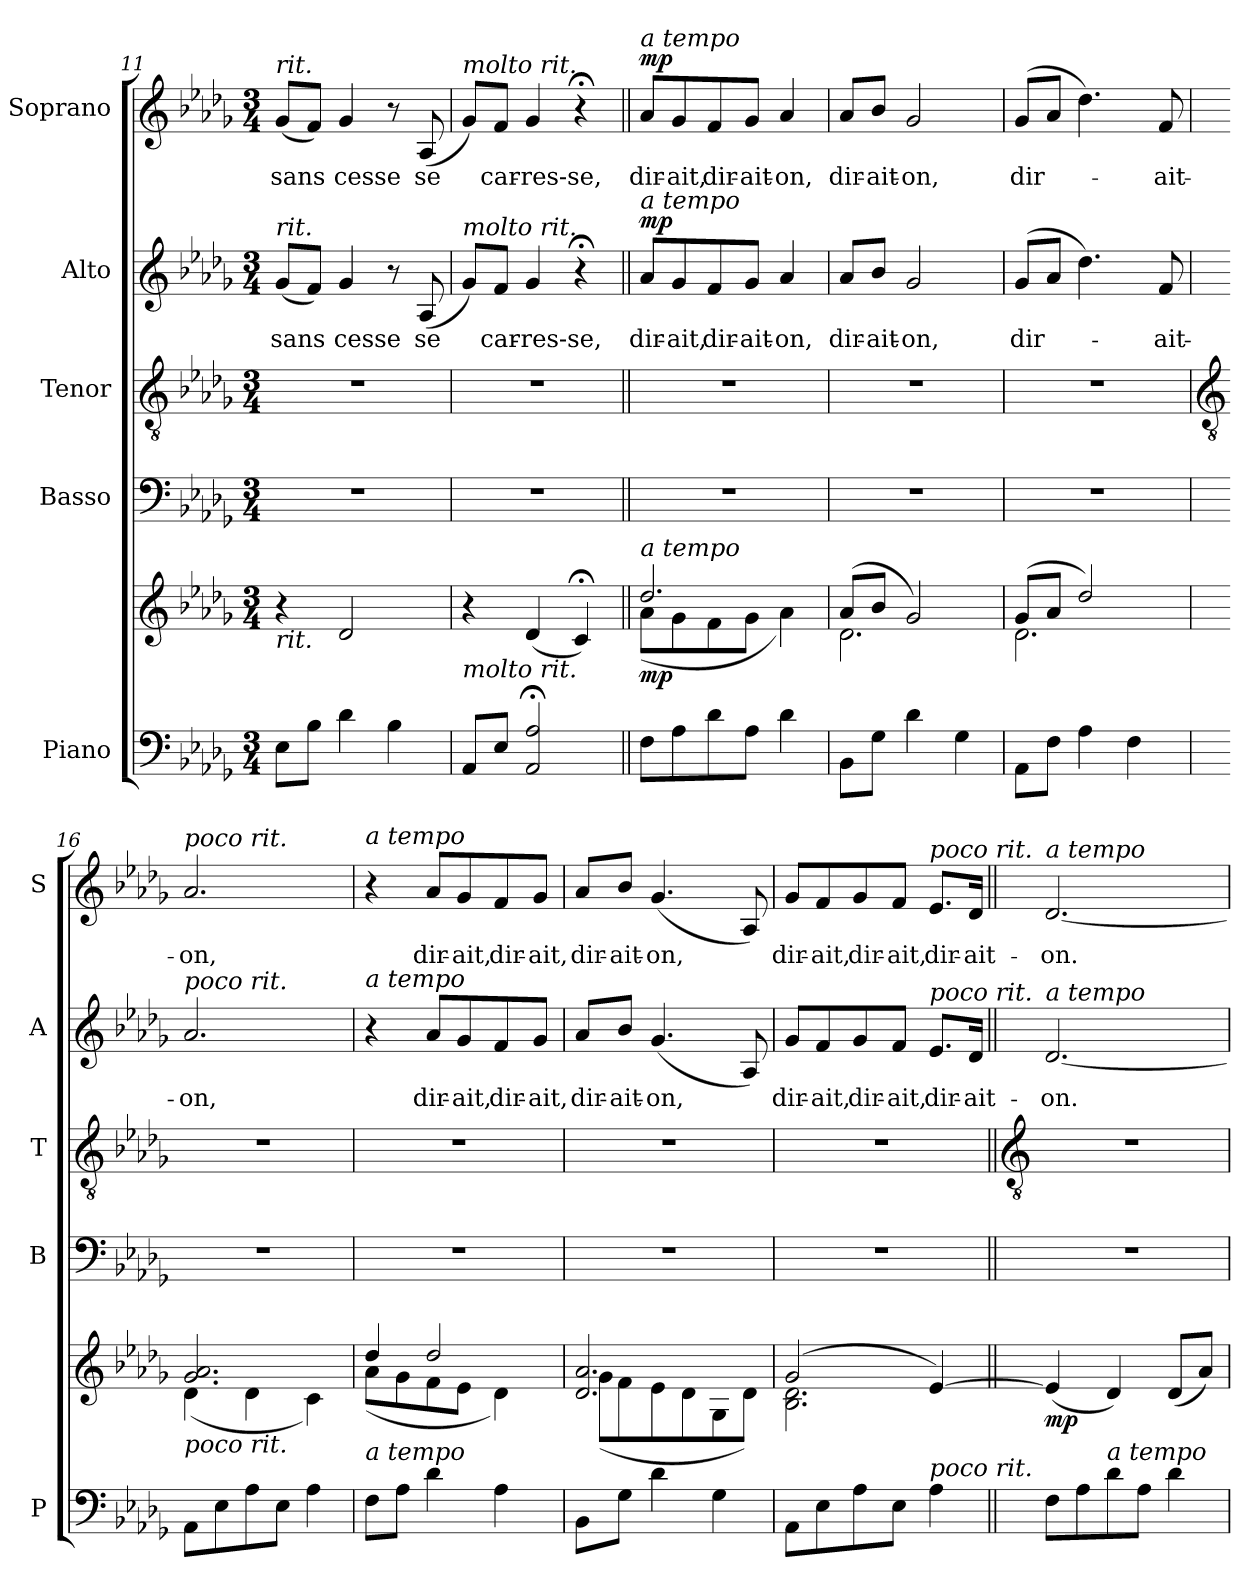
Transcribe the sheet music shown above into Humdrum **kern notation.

**kern	**kern	**dynam	**kern	**kern	**kern	**text	**dynam	**kern	**text	**dynam
*part5	*part5	*part5	*part4	*part3	*part2	*part2	*part2	*part1	*part1	*part1
*staff6	*staff5	*staff5/6	*staff4	*staff3	*staff2	*staff2	*staff2	*staff1	*staff1	*staff1
*I"Piano	*	*	*I"Basso	*I"Tenor	*I"Alto	*	*	*I"Soprano	*	*
*I'P	*	*	*I'B	*I'T	*I'A	*	*	*I'S	*	*
!!LO:PB:g=z
*clefF4	*clefG2	*	*clefF4	*clefGv2	*clefG2	*	*	*clefG2	*	*
*k[b-e-a-d-g-]	*k[b-e-a-d-g-]	*	*k[b-e-a-d-g-]	*k[b-e-a-d-g-]	*k[b-e-a-d-g-]	*	*	*k[b-e-a-d-g-]	*	*
*D-:	*D-:	*	*D-:	*D-:	*D-:	*	*	*D-:	*	*
*M3/4	*M3/4	*	*M3/4	*M3/4	*M3/4	*	*	*M3/4	*	*
=11	=11	=11	=11	=11	=11	=11	=11	=11	=11	=11
*	*^	*	*	*	*	*	*	*	*	*
!	!	!	!	!	!	!	!	!	!LO:TX:a:i:t=rit.	!	!
!	!	!	!	!	!	!LO:TX:a:i:t=rit.	!	!	!	!	!
!	!LO:TX:b:i:t=rit.	!	!	!	!	!	!	!	!	!	!
!	!	!	!	!	!	!	!LO:LY:b	!	!	!LO:LY:b	!
8E-\L	4r	2ryy	.	2.r	2.r	(8g-/L	sans	.	(8g-/L	sans	.
8B-\J	.	.	.	.	.	8f/J)	.	.	8f/J)	.	.
!	!	!	!	!	!	!	!LO:LY:b	!	!	!LO:LY:b	!
4d-\	2d-/	.	.	.	.	4g-/	cesse	.	4g-/	cesse	.
4B-\	.	4ryy	.	.	.	8r	.	.	8r	.	.
!	!	!	!	!	!	!	!LO:LY:b	!	!	!LO:LY:b	!
.	.	.	.	.	.	(8A-/	se	.	(8A-/	se	.
=12	=12	=12	=12	=12	=12	=12	=12	=12	=12	=12	=12
!	!	!	!	!	!	!	!	!	!LO:TX:a:i:t=molto rit.	!	!
!	!	!	!	!	!	!LO:TX:a:i:t=molto rit.	!	!	!	!	!
!LO:TX:a:i:t=molto rit.	!	!	!	!	!	!	!	!	!	!	!
8AA-/L	4r	2ryy	.	2.r	2.r	8g-/L)	.	.	8g-/L)	.	.
!	!	!	!	!	!	!	!LO:LY:b	!	!	!LO:LY:b	!
8E-/J	.	.	.	.	.	8f/J	car-	.	8f/J	car-	.
!	!	!	!	!	!	!	!LO:LY:b	!	!	!LO:LY:b	!
2AA-/;< 2A-/;<	(4d-/	.	.	.	.	4g-/	-res-se,	.	4g-/	-res-se,	.
.	4c;</)	4ryy	.	.	.	4r;<	.	.	4r;<	.	.
=13||	=13||	=13||	=13||	=13||	=13||	=13||	=13||	=13||	=13||	=13||	=13||
!	!	!	!	!	!	!	!	!	!LO:TX:a:i:t=a tempo	!	!
!	!	!	!	!	!	!LO:TX:a:i:t=a tempo	!	!	!	!	!
!	!LO:TX:a:i:t=a tempo	!	!	!	!	!	!	!	!	!	!
!	!	!	!LO:DY:b	!	!	!	!LO:LY:b	!LO:DY:a	!	!LO:LY:b	!LO:DY:a
8F\L	2.dd-/	(8a-\L	mp	2.r	2.r	8a-/L	dir-	mp	8a-/L	dir-	mp
!	!	!	!	!	!	!	!LO:LY:b	!	!	!LO:LY:b	!
8A-\	.	8g-\	.	.	.	8g-/	-ait,	.	8g-/	-ait,	.
!	!	!	!	!	!	!	!LO:LY:b	!	!	!LO:LY:b	!
8d-\	.	8f\	.	.	.	8f/	dir-	.	8f/	dir-	.
!	!	!	!	!	!	!	!LO:LY:b	!	!	!LO:LY:b	!
8A-\J	.	8g-\J	.	.	.	8g-/J	-ait-	.	8g-/J	-ait-	.
!	!	!	!	!	!	!	!LO:LY:b	!	!	!LO:LY:b	!
4d-\	.	4a-\)	.	.	.	4a-/	-on,	.	4a-/	-on,	.
=14	=14	=14	=14	=14	=14	=14	=14	=14	=14	=14	=14
!	!	!	!	!	!	!	!LO:LY:b	!	!	!LO:LY:b	!
8BB-\L	(>8a-/L	2.d-\	.	2.r	2.r	8a-/L	dir-	.	8a-/L	dir-	.
!	!	!	!	!	!	!	!LO:LY:b	!	!	!LO:LY:b	!
8G-\J	8b-/J	.	.	.	.	8b-/J	-ait-	.	8b-/J	-ait-	.
!	!	!	!	!	!	!	!LO:LY:b	!	!	!LO:LY:b	!
4d-\	2g-/)	.	.	.	.	2g-/	-on,	.	2g-/	-on,	.
4G-\	.	.	.	.	.	.	.	.	.	.	.
=15	=15	=15	=15	=15	=15	=15	=15	=15	=15	=15	=15
!	!	!	!	!	!	!	!LO:LY:b	!	!	!LO:LY:b	!
8AA-\L	(>8g-/L	2.d-\	.	2.r	2.r	(>8g-/L	dir-	.	(>8g-/L	dir-	.
8F\J	8a-/J	.	.	.	.	8a-/J	.	.	8a-/J	.	.
4A-\	2dd-/)	.	.	.	.	4.dd-\)	.	.	4.dd-\)	.	.
4F\	.	.	.	.	.	.	.	.	.	.	.
!	!	!	!	!	!	!	!LO:LY:b	!	!	!LO:LY:b	!
.	.	.	.	.	.	8f/	-ait-	.	8f/	-ait-	.
!!LO:LB:g=z
=16	=16	=16	=16	=16	=16	=16	=16	=16	=16	=16	=16
*	*	*	*	*	*clefGv2	*	*	*	*	*	*
!	!	!	!	!	!	!	!	!	!LO:TX:a:i:t=poco rit.	!	!
!	!	!	!	!	!	!LO:TX:a:i:t=poco rit.	!	!	!	!	!
!	!LO:TX:b:i:t=poco rit.	!	!	!	!	!	!	!	!	!	!
!	!	!	!	!	!	!	!LO:LY:b	!	!	!LO:LY:b	!
8AA-\L	2.g-/ 2.a-/	(4d-\	.	2.r	2.r	2.a-/	-on,	.	2.a-/	-on,	.
8E-\	.	.	.	.	.	.	.	.	.	.	.
8A-\	.	4d-\	.	.	.	.	.	.	.	.	.
8E-\J	.	.	.	.	.	.	.	.	.	.	.
4A-\	.	4c\)	.	.	.	.	.	.	.	.	.
=17	=17	=17	=17	=17	=17	=17	=17	=17	=17	=17	=17
!	!	!	!	!	!	!	!	!	!LO:TX:a:i:t=a tempo	!	!
!	!	!	!	!	!	!LO:TX:a:i:t=a tempo	!	!	!	!	!
!LO:TX:a:i:t=a tempo	!	!	!	!	!	!	!	!	!	!	!
8F\L	4dd-/	(8a-\L	.	2.r	2.r	4r	.	.	4r	.	.
8A-\J	.	8g-\	.	.	.	.	.	.	.	.	.
!	!	!	!	!	!	!	!LO:LY:b	!	!	!LO:LY:b	!
4d-\	2dd-/	8f\	.	.	.	8a-/L	dir-	.	8a-/L	dir-	.
!	!	!	!	!	!	!	!LO:LY:b	!	!	!LO:LY:b	!
.	.	8e-\J	.	.	.	8g-/	-ait,	.	8g-/	-ait,	.
!	!	!	!	!	!	!	!LO:LY:b	!	!	!LO:LY:b	!
4A-\	.	4d-\)	.	.	.	8f/	dir-	.	8f/	dir-	.
!	!	!	!	!	!	!	!LO:LY:b	!	!	!LO:LY:b	!
.	.	.	.	.	.	8g-/J	-ait,	.	8g-/J	-ait,	.
=18	=18	=18	=18	=18	=18	=18	=18	=18	=18	=18	=18
!	!	!	!	!	!	!	!LO:LY:b	!	!	!LO:LY:b	!
8BB-\L	2.d-/ 2.a-/	(8g-\L	.	2.r	2.r	8a-/L	dir-	.	8a-/L	dir-	.
!	!	!	!	!	!	!	!LO:LY:b	!	!	!LO:LY:b	!
8G-\J	.	8f\	.	.	.	8b-/J	-ait-	.	8b-/J	-ait-	.
!	!	!	!	!	!	!	!LO:LY:b	!	!	!LO:LY:b	!
4d-\	.	8e-\	.	.	.	(4.g-/	-on,	.	(4.g-/	-on,	.
.	.	8d-\	.	.	.	.	.	.	.	.	.
4G-\	.	8G-\	.	.	.	.	.	.	.	.	.
.	.	8d-\J)	.	.	.	8A-/)	.	.	8A-/)	.	.
=19	=19	=19	=19	=19	=19	=19	=19	=19	=19	=19	=19
!	!	!	!	!	!	!	!LO:LY:b	!	!	!LO:LY:b	!
8AA-\L	(>2g-/	2.B-\ 2.d-\	.	2.r	2.r	8g-/L	dir-	.	8g-/L	dir-	.
!	!	!	!	!	!	!	!LO:LY:b	!	!	!LO:LY:b	!
8E-\	.	.	.	.	.	8f/	-ait,	.	8f/	-ait,	.
!	!	!	!	!	!	!	!LO:LY:b	!	!	!LO:LY:b	!
8A-\	.	.	.	.	.	8g-/	dir-	.	8g-/	dir-	.
!	!	!	!	!	!	!	!LO:LY:b	!	!	!LO:LY:b	!
8E-\J	.	.	.	.	.	8f/J	-ait,	.	8f/J	-ait,	.
!	!	!	!	!	!	!	!	!	!LO:TX:a:i:t=poco rit.	!	!
!	!	!	!	!	!	!LO:TX:a:i:t=poco rit.	!	!	!	!	!
!LO:TX:a:i:t=poco rit.	!	!	!	!	!	!	!	!	!	!	!
!	!	!	!	!	!	!	!LO:LY:b	!	!	!LO:LY:b	!
4A-\	[4e-/)	.	.	.	.	8.e-/L	dir-	.	8.e-/L	dir-	.
!	!	!	!	!	!	!	!LO:LY:b	!	!	!LO:LY:b	!
.	.	.	.	.	.	16d-/Jk	-ait-	.	16d-/Jk	-ait-	.
*	*v	*v	*	*	*	*	*	*	*	*	*
!!LO:PB:g=z
=20||	=20||	=20||	=20||	=20||	=20||	=20||	=20||	=20||	=20||	=20||
*	*	*	*	*clefGv2	*	*	*	*	*	*
!	!	!	!	!	!	!	!	!LO:TX:a:i:t=a tempo	!	!
!	!	!	!	!	!LO:TX:a:i:t=a tempo	!	!	!	!	!
!	!	!LO:DY:b	!	!	!	!LO:LY:b	!	!	!LO:LY:b	!
8F\L	(4e-/]	mp	2.r	2.r	[2.d-/	-on.	.	[2.d-/	-on.	.
8A-\	.	.	.	.	.	.	.	.	.	.
!LO:TX:a:i:t=a tempo	!	!	!	!	!	!	!	!	!	!
8d-\	4d-/)	.	.	.	.	.	.	.	.	.
8A-\J	.	.	.	.	.	.	.	.	.	.
4d-\	(8d-/L	.	.	.	.	.	.	.	.	.
.	8a-/J)	.	.	.	.	.	.	.	.	.
=	=	=	=	=	=	=	=	=	=	=
*-	*-	*-	*-	*-	*-	*-	*-	*-	*-	*-
